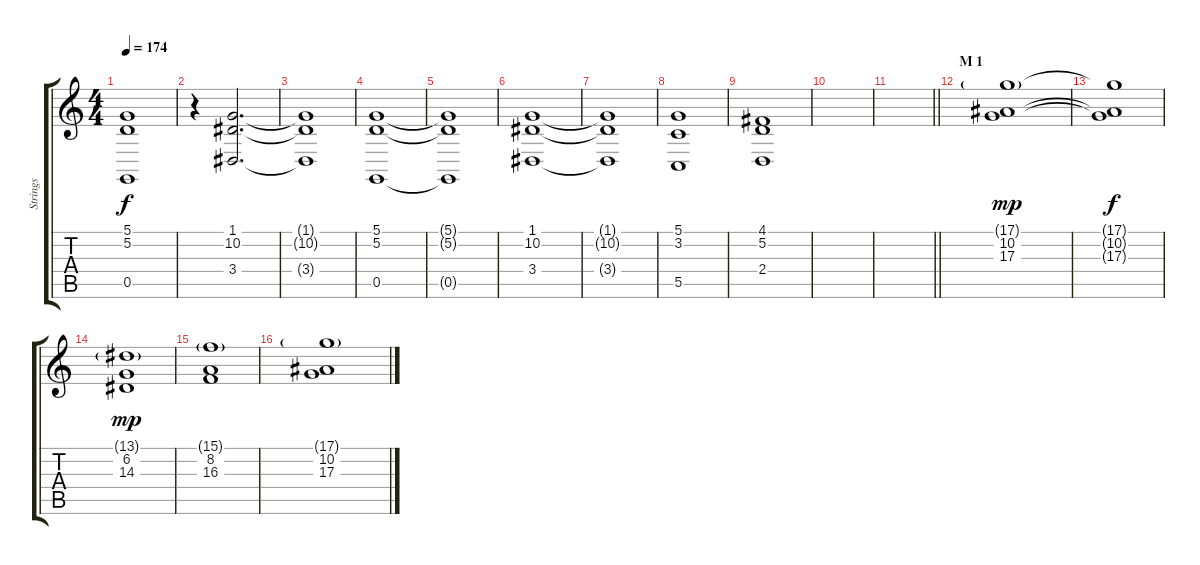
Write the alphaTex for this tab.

\track ("Strings" "Strings") {instrument stringensemble1}
\staff {score tabs}
\tuning (D4 A3 F3 C3 G2 D2) {hide}
\ts (4 4)
\tempo 174
\clef g2
\ks c
(5.1{t} 5.2{t} 0.5{t}).1{dy f} |
r.4 (1.1 10.2 3.4).2{d} |
(1.1{t} 10.2{t} 3.4{t}).1 |
(5.1 5.2 0.5).1 |
(5.1{t} 5.2{t} 0.5{t}).1 |
(1.1 10.2 3.4).1 |
(1.1{t} 10.2{t} 3.4{t}).1 |
(5.1 3.2 5.5).1 |
(4.1 5.2 2.4).1 |
|
\barLineRight lightlight
|
\section ("" "M 1")
(17.1{g} 10.2 17.3).1{dy mp} |
(17.1{t} 10.2{t} 17.3{t}).1{dy f} |
(13.1{g} 6.2 14.3).1{dy mp} |
(15.1{g} 8.2 16.3).1 |
(17.1{g} 10.2 17.3).1
